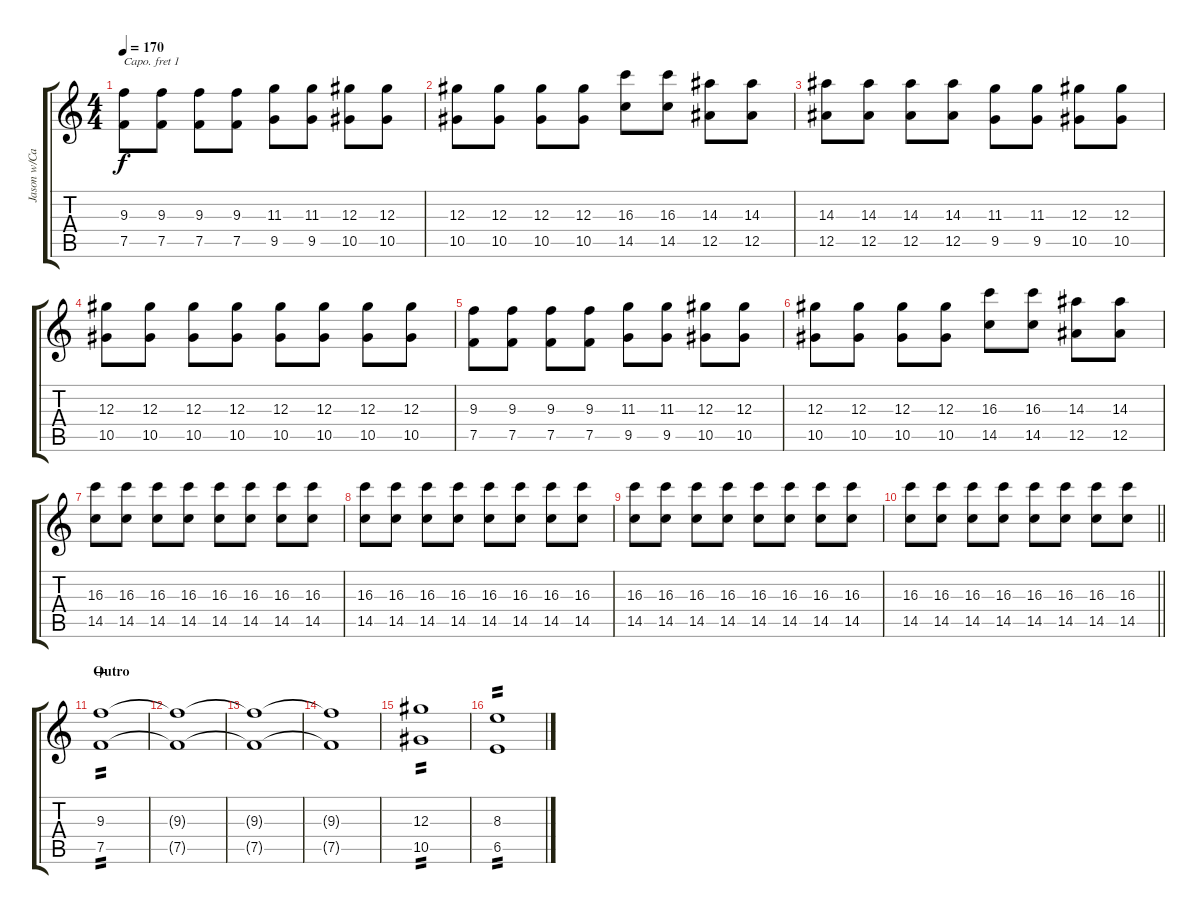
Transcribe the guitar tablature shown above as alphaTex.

\track ("Jason w/Capo" "Jason w/Ca") {instrument electricguitarclean}
\staff {score tabs}
\capo 1
\tuning (E4 B3 G3 D3 A2 E2) {hide}
\ts (4 4)
\tempo 170
\clef g2
\ks c
(9.3 7.5).8{dy f} (9.3 7.5).8 (9.3 7.5).8 (9.3 7.5).8 (11.3 9.5).8 (11.3 9.5).8 (12.3 10.5).8 (12.3 10.5).8 |
(12.3 10.5).8 (12.3 10.5).8 (12.3 10.5).8 (12.3 10.5).8 (16.3 14.5).8 (16.3 14.5).8 (14.3 12.5).8 (14.3 12.5).8 |
(14.3 12.5).8 (14.3 12.5).8 (14.3 12.5).8 (14.3 12.5).8 (11.3 9.5).8 (11.3 9.5).8 (12.3 10.5).8 (12.3 10.5).8 |
(12.3 10.5).8 (12.3 10.5).8 (12.3 10.5).8 (12.3 10.5).8 (12.3 10.5).8 (12.3 10.5).8 (12.3 10.5).8 (12.3 10.5).8 |
(9.3 7.5).8 (9.3 7.5).8 (9.3 7.5).8 (9.3 7.5).8 (11.3 9.5).8 (11.3 9.5).8 (12.3 10.5).8 (12.3 10.5).8 |
(12.3 10.5).8 (12.3 10.5).8 (12.3 10.5).8 (12.3 10.5).8 (16.3 14.5).8 (16.3 14.5).8 (14.3 12.5).8 (14.3 12.5).8 |
(16.3 14.5).8 (16.3 14.5).8 (16.3 14.5).8 (16.3 14.5).8 (16.3 14.5).8 (16.3 14.5).8 (16.3 14.5).8 (16.3 14.5).8 |
(16.3 14.5).8 (16.3 14.5).8 (16.3 14.5).8 (16.3 14.5).8 (16.3 14.5).8 (16.3 14.5).8 (16.3 14.5).8 (16.3 14.5).8 |
(16.3 14.5).8 (16.3 14.5).8 (16.3 14.5).8 (16.3 14.5).8 (16.3 14.5).8 (16.3 14.5).8 (16.3 14.5).8 (16.3 14.5).8 |
\barLineRight lightlight
(16.3 14.5).8 (16.3 14.5).8 (16.3 14.5).8 (16.3 14.5).8 (16.3 14.5).8 (16.3 14.5).8 (16.3 14.5).8 (16.3 14.5).8 |
\section ("" "Outro")
(9.3 7.5).1{tp 2 instrument overdrivenguitar wahc} |
(9.3{t} 7.5{t}).1 |
(9.3{t} 7.5{t}).1 |
(9.3{t} 7.5{t}).1 |
(12.3 10.5).1{tp 2} |
(8.3 6.5).1{tp 2}
